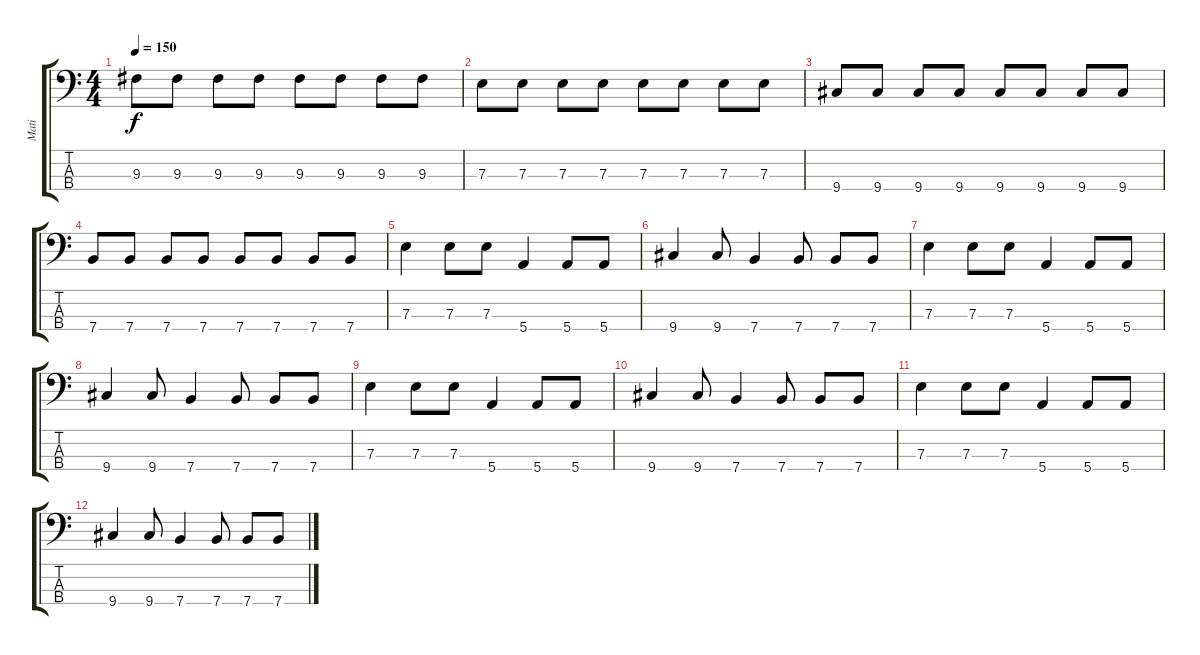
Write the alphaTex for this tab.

\track ("Mati" "Mati") {instrument electricbasspick}
\staff {score tabs}
\tuning (G2 D2 A1 E1) {hide}
\ts (4 4)
\tempo 150
\clef f4
\ks c
9.3.8{dy f} 9.3.8 9.3.8 9.3.8 9.3.8 9.3.8 9.3.8 9.3.8 |
7.3.8 7.3.8 7.3.8 7.3.8 7.3.8 7.3.8 7.3.8 7.3.8 |
9.4.8 9.4.8 9.4.8 9.4.8 9.4.8 9.4.8 9.4.8 9.4.8 |
7.4.8 7.4.8 7.4.8 7.4.8 7.4.8 7.4.8 7.4.8 7.4.8 |
7.3.4 7.3.8 7.3.8 5.4.4 5.4.8 5.4.8 |
9.4.4 9.4.8 7.4.4 7.4.8 7.4.8 7.4.8 |
7.3.4 7.3.8 7.3.8 5.4.4 5.4.8 5.4.8 |
9.4.4 9.4.8 7.4.4 7.4.8 7.4.8 7.4.8 |
7.3.4 7.3.8 7.3.8 5.4.4 5.4.8 5.4.8 |
9.4.4 9.4.8 7.4.4 7.4.8 7.4.8 7.4.8 |
7.3.4 7.3.8 7.3.8 5.4.4 5.4.8 5.4.8 |
9.4.4 9.4.8 7.4.4 7.4.8 7.4.8 7.4.8
